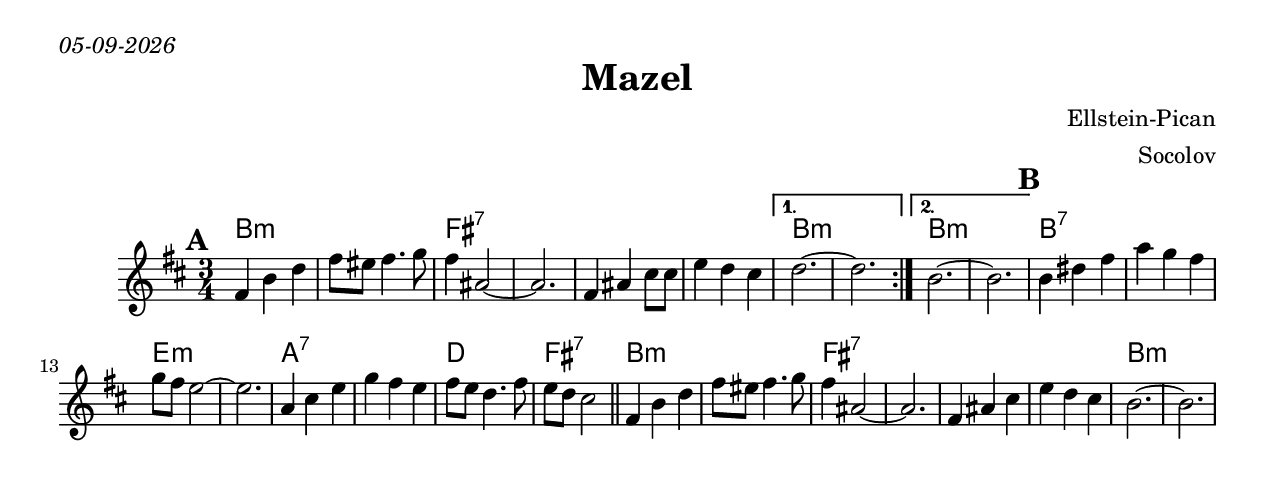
\version "2.18.0"
\include "english.ly"
\paper{
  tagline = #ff
  print-all-headers = ##t
  #(set-paper-size "letter")
}
date = #(strftime "%d-%m-%Y" (localtime (current-time)))

\markup{ \italic{ \date }  }

%\markup{ Got something to say? }

global = {
  \clef treble
  \key b \minor
  \time 3/4
  \set Score.markFormatter = #format-mark-box-alphabet
}

%#################################### Melody ########################
%melody =  \transpose c d \relative c' {  %transpose for clarinet
melody = \relative c' {
  \global
  %\partial 16*3 a16 d f   %lead in notes

  \repeat volta 2{
    \mark \default
    fs4 b d
    fs8 es fs4. g8
    fs4 as,2~
    as2.

    fs4 as cs8 cs
    e4 d cs
  }
  \alternative {
    { d2.~ d2.}
    {b2.~ b2.}
  }

  %b
  \mark \default
  b4 ds fs
  a4 g fs
  g8 fs e2~
  e2.

  a,4 cs e
  g4 fs e
  fs8 e d4. fs8|
  e8 d cs2 \bar"||"

  fs,4 b d
  fs8 es fs4. g8
  fs4 as,2~
  as2.

  fs4 as cs
  e4 d cs
  b2.~ b2.


}
%################################# Lyrics #####################
%{
\addlyrics{ \set stanza = #"1. "
            Vu nemt men a bi -- se -- le ma -- zl,
            Vu nemt men a bi -- se -- le glik,


            _ Di velt iz ba -- sha -- fn far ye -- dn,
            Ba --sha -- fn far ye -- dn va glaykh.
            Oy, vu nemt men a bisele,
            Khotsh nor a  bisele mazl, a bisele glik?
            Oy, vu nemt men a bisele Khotsh nor a bisele
            mazl, a bisele glik?

}
\addlyrics {
 Er rey -- dl zol zikh  ib -- er -- drey -- en
            Un breyn -- gen dos ma -- zl tsu -- _ rik.}

%}

%################################# Chords #######################
harmonies = \chordmode {
  b2.*2:m
  fs2.*4:7
  b2.*2:m
  b2.*2:m
  %b
  b2.*2:7
  e2.*2:m
  a2.*2:7
  d2.
  fs2.:7
  %dbl bar
  b2.*2:m
  fs2.*4:7
  b2.:m

}

\score {
  <<
    \new ChordNames {
      \set chordChanges = ##f
      \harmonies
    }
    \new Staff   \melody
  >>
  \header{
    title= "Mazel"
    subtitle=""
    composer= "Ellstein-Pican"
    instrument =""
    arranger= "Socolov"
  }
  \layout{indent = 1.0\cm}
  \midi {
    \tempo 4 = 120

    % \midi { }
  }
}

%{
Vu nemt men a bisele mazl,
Vu nemt men a bisele glik,
Er reydl zol zikh  iberdreyen
Un breyngen dos mazl tsurik.

Di velt iz bashafn far yedn,
Bashafn far yedn va glaykh.
Oy, vu nemt men a bisele,
Khotsh nor a  bisele mazl, a bisele glik?
Oy, vu nemt men a bisele Khotsh nor a bisele
mazl, a bisele glik?

Vi mentshn zol zikh eyn zel mazl
Zer loikhn zer  yuddn zer gik
E nasah vol zeys oyf dos mazl
Ken mumer  nit habn zurik
Oy, vu nemt men a bisele,
Khotsh nor a bisele mazl, a  bisele glik?
Oy, vu nemt men a bisele Khotsh nor a bisele mazl, a bisele  glik?

Oy, vu nemt men a bisele,
Khotsh nor a bisele mazl, a bisele glik?
Oy, vu nemt men a bisele
Khotsh nor a bisele mazl, a bisele glik?

Oy, vu nemt men a bisele mazl, a bisele glik?
Oy, vu nemt men a bisele  mazl, a bisele glik?
Oy, vu nemt men a bisele mazl, a bisele glik?

Oy,  vu nemt men a bisele,
Khotsh nor a bisele mazl, a bisele glik?
Oy, vu  nemt men a bisele
Khotsh nor a bisele mazl, a bisele glik?

%}

%{
% more verses:
\markup{}
\markup {
  \fill-line {
    \hspace #0.1 % distance from left margin
    \column {
      \line { "1."
	\column {
	  ""
	}
      }
      \hspace #0.2 % vertical distance between verses
      \line { "2."
	\column {
	 ""
	}
      }
    }
    \hspace #0.1  % horiz. distance between columns
    \column {
      \line { "3."
	\column {
	  ""
	}
      }
      \hspace #0.2 % distance between verses
      \line { "4."
	\column {
	 ""
	}
      }
    }
    \hspace #0.1 % distance to right margin
  }
}

%}
